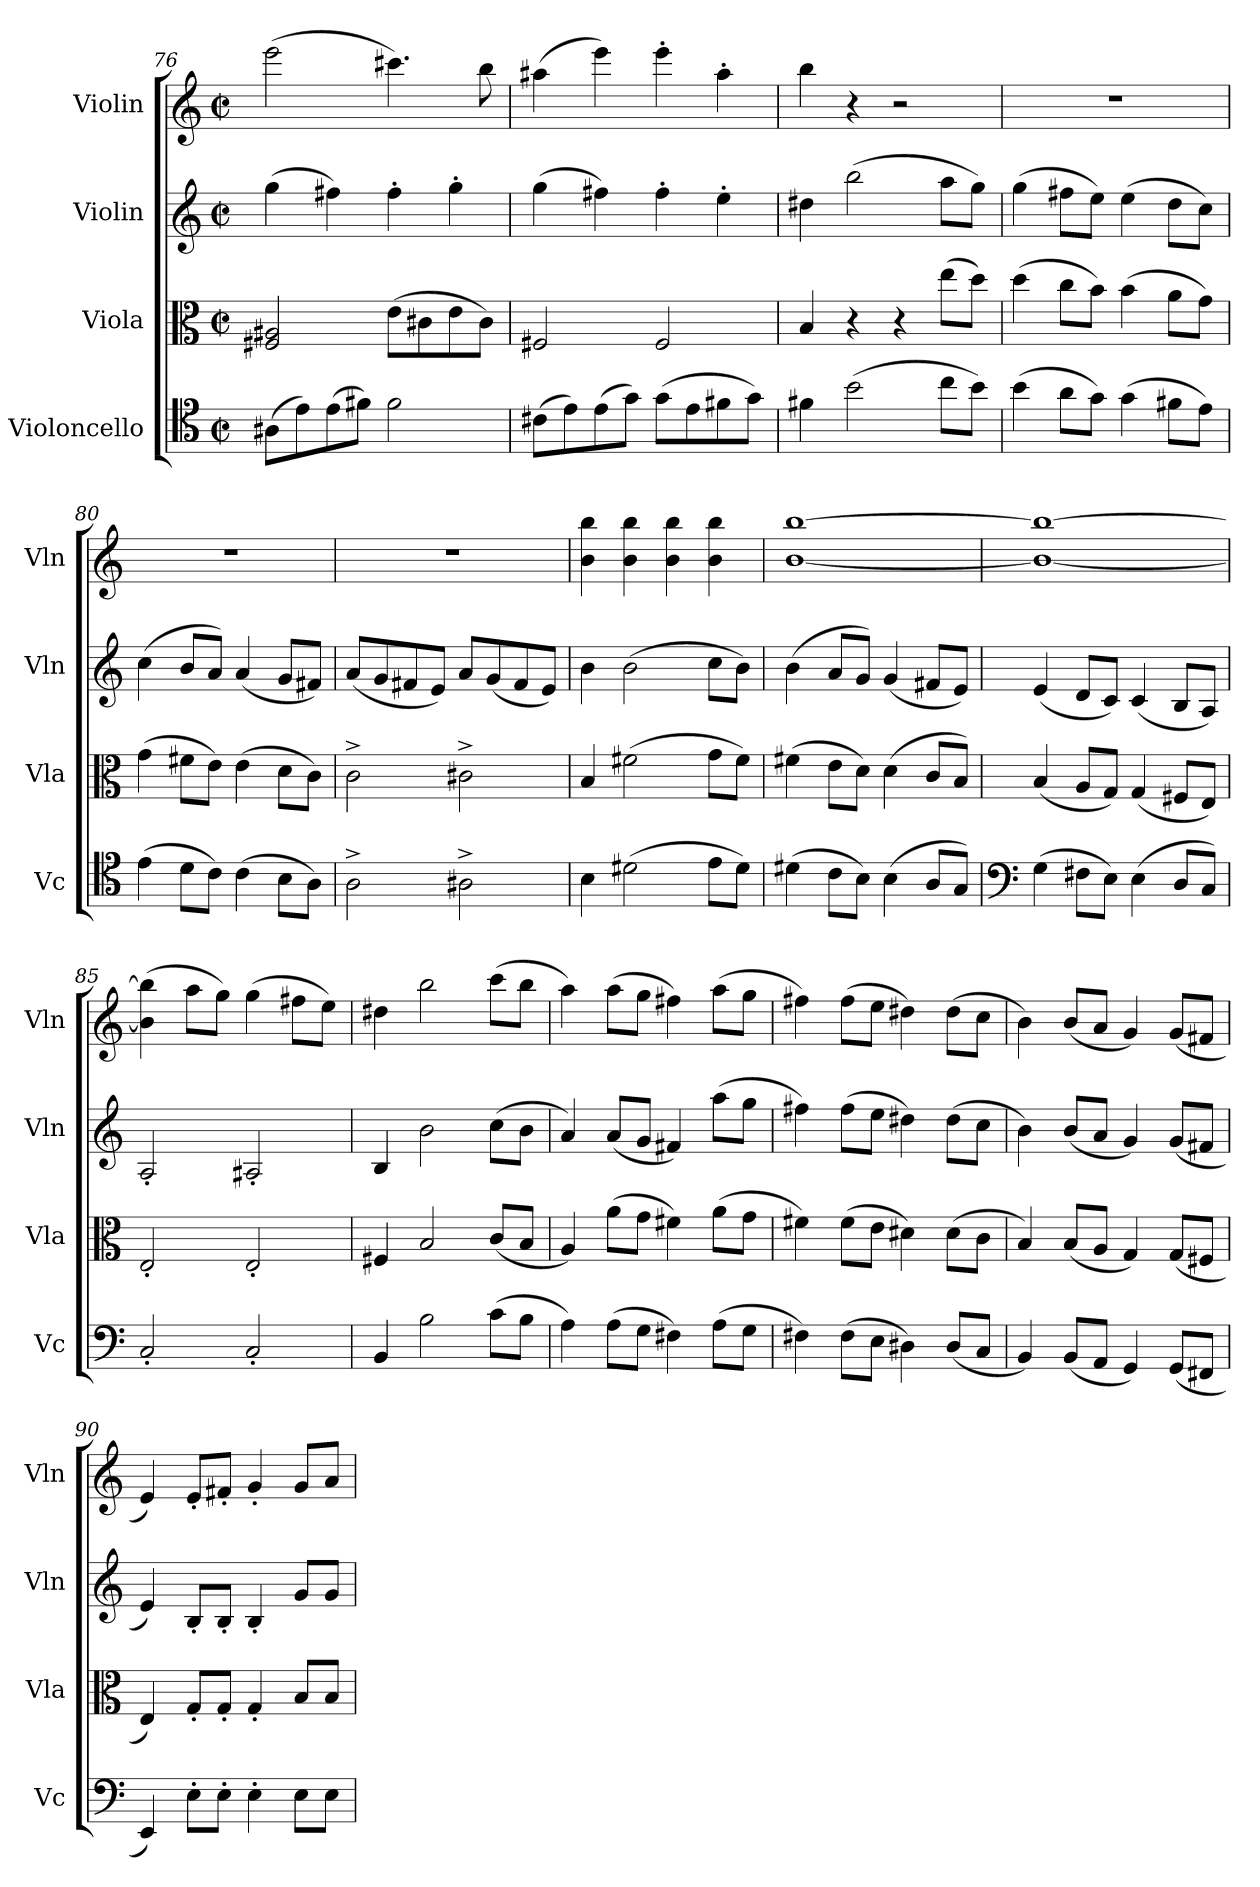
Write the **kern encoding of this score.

**kern	**kern	**kern	**kern
*part4	*part3	*part2	*part1
*staff4	*staff3	*staff2	*staff1
*I"Violoncello	*I"Viola	*I"Violin	*I"Violin
*I'Vc	*I'Vla	*I'Vln	*I'Vln
*clefC4	*clefC3	*clefG2	*clefG2
*k[]	*k[]	*k[]	*k[]
*M2/2	*M2/2	*M2/2	*M2/2
*met(c|)	*met(c|)	*met(c|)	*met(c|)
=76	=76	=76	=76
(8A#X\L	2F#X/ 2A#X/	(4gg\	(2eee\
8e\)	.	.	.
(8e\	.	4ff#X\)	.
8f#X\J)	.	.	.
2f#\	(8e\L	4ff#'\	4.ccc#X\)
.	8c#X\	.	.
.	8e\	4gg'\	.
.	8c#\J)	.	8bb\
=77	=77	=77	=77
(8c#X\L	2F#X/	(4gg\	(4aa#X\
8e\)	.	.	.
(8e\	.	4ff#X\)	4eee\)
8g\J)	.	.	.
(8g\L	2F#/	4ff#'\	4eee'\
8e\	.	.	.
8f#X\	.	4ee'\	4aa#'\
8g\J)	.	.	.
=78	=78	=78	=78
4f#X\	4B/	4dd#X\	4bb\
(2b\	4r	(2bb\	4r
.	4r	.	2r
8cc\L	(8ee\L	8aa\L	.
8b\J)	8dd\J)	8gg\J)	.
=79	=79	=79	=79
(4b\	(4dd\	(4gg\	1r
8a\L	8cc\L	8ff#X\L	.
8g\J)	8b\J)	8ee\J)	.
(4g\	(4b\	(4ee\	.
8f#X\L	8a\L	8dd\L	.
8e\J)	8g\J)	8cc\J)	.
=80	=80	=80	=80
(4e\	(4g\	(4cc\	1r
8d\L	8f#X\L	8b/L	.
8c\J)	8e\J)	8a/J)	.
(4c\	(4e\	(4a/	.
8B\L	8d\L	8g/L	.
8A\J)	8c\J)	8f#X/J)	.
=81	=81	=81	=81
2A^\	2c^\	(8a/L	1r
.	.	8g/	.
.	.	8f#X/	.
.	.	8e/J)	.
2A#X^\	2c#X^\	8a/L	.
.	.	(8g/	.
.	.	8f#/	.
.	.	8e/J)	.
=82	=82	=82	=82
4B\	4B/	4b\	4b\ 4bb\
(2d#X\	(2f#X\	(2b\	4b\ 4bb\
.	.	.	4b\ 4bb\
8e\L	8g\L	8cc\L	4b\ 4bb\
8d#\J)	8f#\J)	8b\J)	.
=83	=83	=83	=83
(4d#X\	(4f#X\	(4b\	[1b [1bb
8c\L	8e\L	8a/L	.
8B\J)	8d\J)	8g/J)	.
(4B\	(4d\	(4g/	.
8A/L	8c/L	8f#X/L	.
8G/J)	8B/J)	8e/J)	.
=84	=84	=84	=84
*clefF4	*	*	*
(4G\	(4B/	(4e/	1b_ 1bb_
8F#X\L	8A/L	8d/L	.
8E\J)	8G/J)	8c/J)	.
(4E\	(4G/	(4c/	.
8D/L	8F#X/L	8B/L	.
8C/J)	8E/J)	8A/J)	.
=85	=85	=85	=85
2C'/	2E'/	2A'/	(4b\] 4bb\]
.	.	.	8aa\L
.	.	.	8gg\J)
2C'/	2E'/	2A#X'/	(4gg\
.	.	.	8ff#X\L
.	.	.	8ee\J)
=86	=86	=86	=86
4BB/	4F#X/	4B/	4dd#X\
2B\	2B/	2b\	2bb\
(8c\L	(8c/L	(8cc\L	(8ccc\L
8B\J	8B/J	8b\J	8bb\J
=87	=87	=87	=87
4A\)	4A/)	4a/)	4aa\)
(8A\L	(8a\L	(8a/L	(8aa\L
8G\J	8g\J	8g/J	8gg\J
4F#X\)	4f#X\)	4f#X/)	4ff#X\)
(8A\L	(8a\L	(8aa\L	(8aa\L
8G\J	8g\J	8gg\J	8gg\J
=88	=88	=88	=88
4F#X\)	4f#X\)	4ff#X\)	4ff#X\)
(8F#\L	(8f#\L	(8ff#\L	(8ff#\L
8E\J	8e\J	8ee\J	8ee\J
4D#X\)	4d#X\)	4dd#X\)	4dd#X\)
(8D#/L	(8d#\L	(8dd#\L	(8dd#\L
8C/J	8c\J	8cc\J	8cc\J
=89	=89	=89	=89
4BB/)	4B/)	4b\)	4b\)
(8BB/L	(8B/L	(8b/L	(8b/L
8AA/J	8A/J	8a/J	8a/J
4GG/)	4G/)	4g/)	4g/)
(8GG/L	(8G/L	(8g/L	(8g/L
8FF#X/J	8F#X/J	8f#X/J	8f#X/J
=90	=90	=90	=90
4EE/)	4E/)	4e/)	4e/)
8E'\L	8G'/L	8B'/L	8e'/L
8E'\J	8G'/J	8B'/J	8f#X'/J
4E'\	4G'/	4B'/	4g'/
8E\L	8B/L	8g/L	8g/L
8E\J	8B/J	8g/J	8a/J
=	=	=	=
*-	*-	*-	*-
